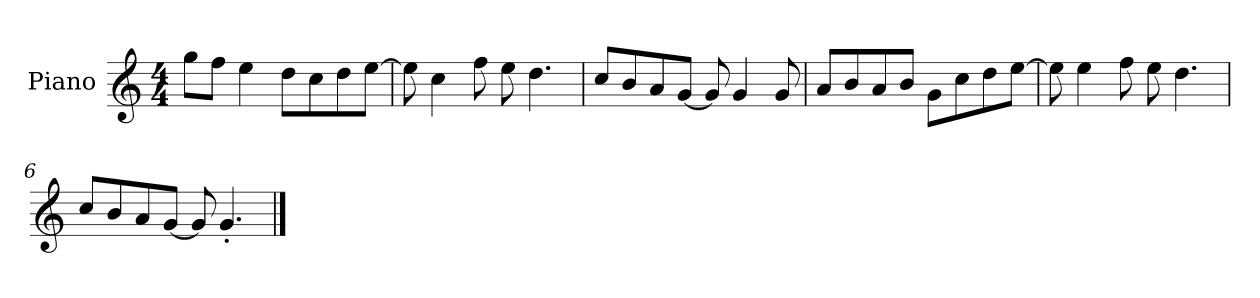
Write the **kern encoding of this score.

**kern
*part1
*staff1
*I"Piano
*I'P-no
*clefG2
*k[]
*M4/4
*MM90
=1
8gg\L
8ff\J
4ee\
8dd\L
8cc\
8dd\
[8ee\J
=2
8ee\]
4cc\
8ff\
8ee\
4.dd\
=3
8cc/L
8b/
8a/
[8g/J
8g/]
4g/
8g/
=4
8a/L
8b/
8a/
8b/J
8g\L
8cc\
8dd\
[8ee\J
=5
8ee\]
4ee\
8ff\
8ee\
4.dd\
!!LO:LB:g=z
=6
8cc/L
8b/
8a/
[8g/J
8g/]
4.g'/
==
*-
